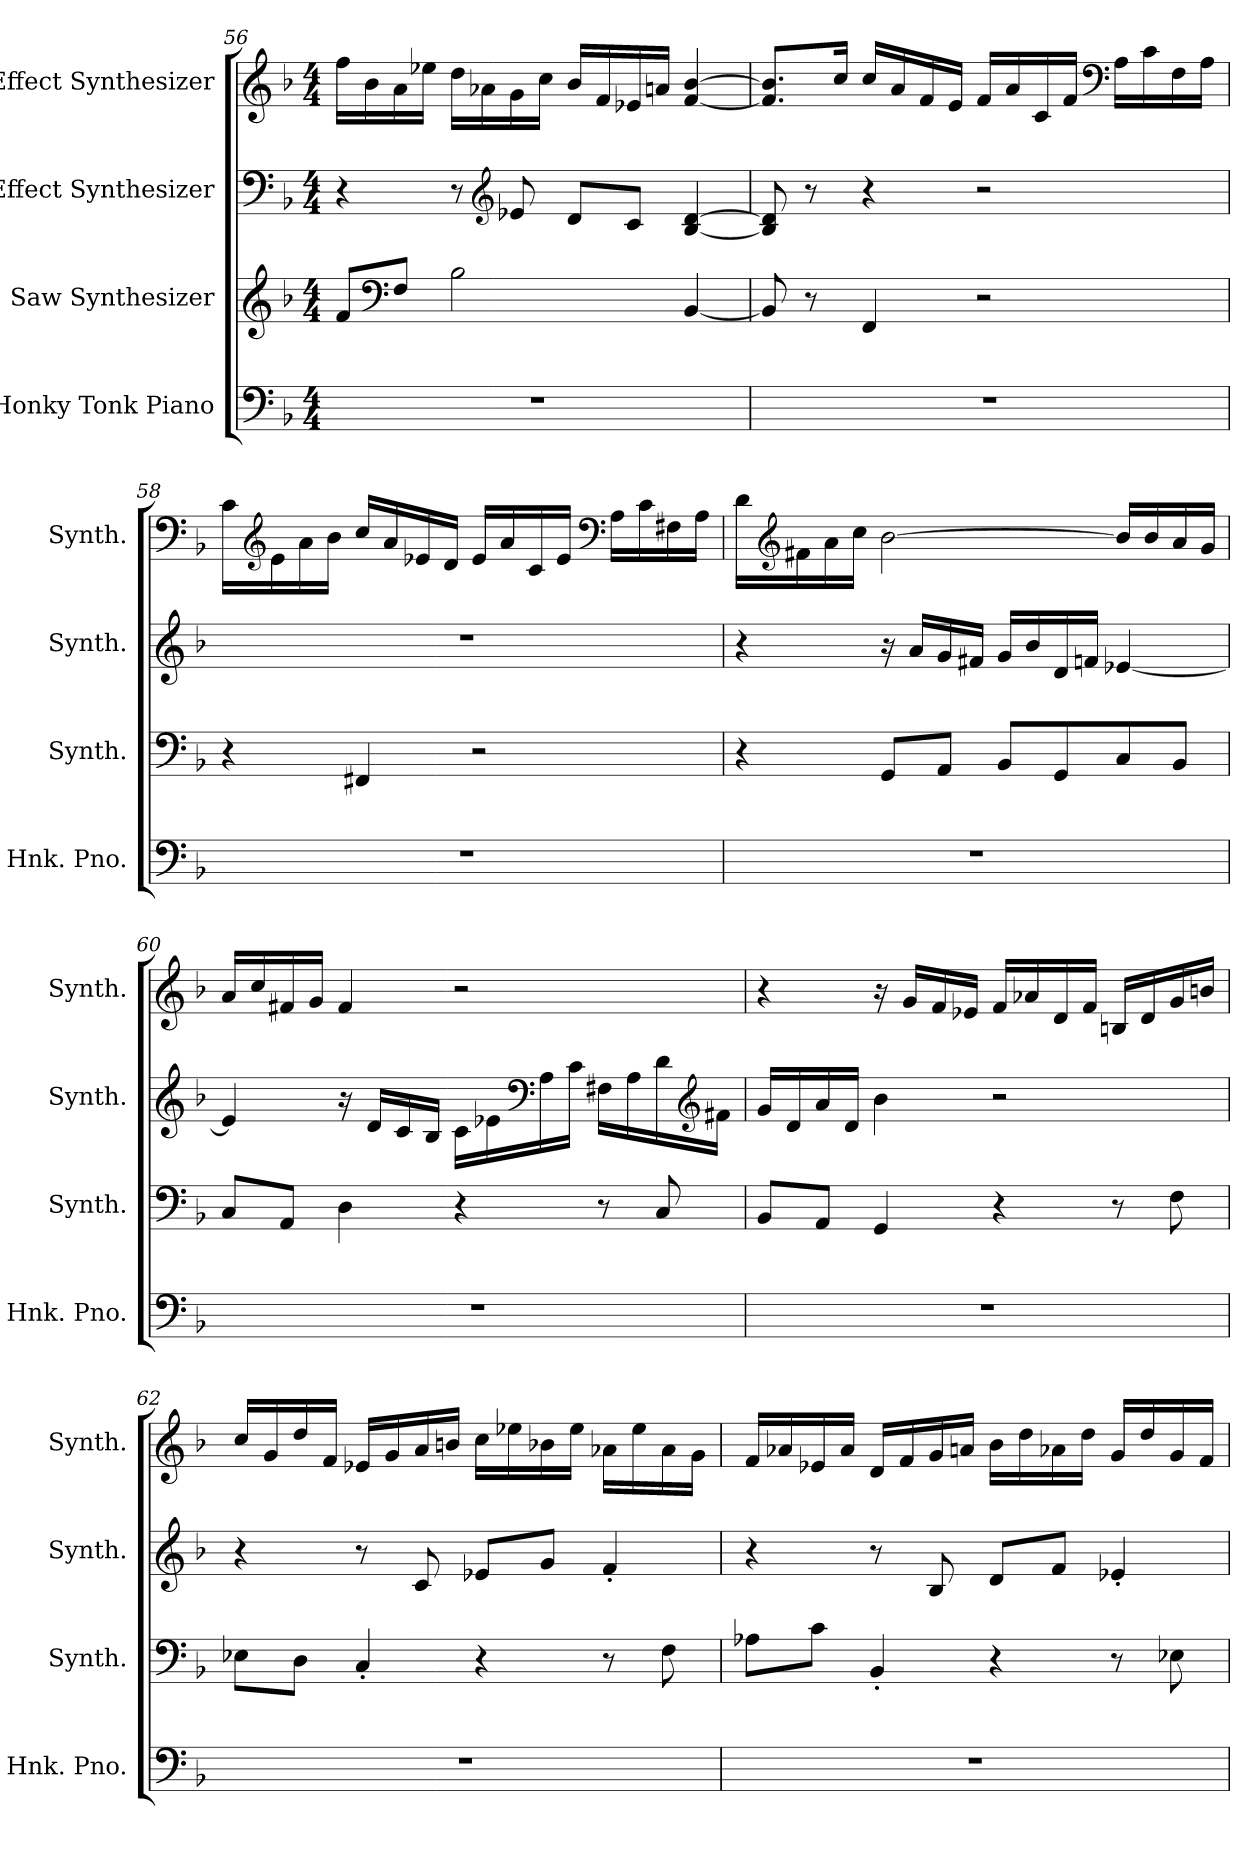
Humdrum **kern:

**kern	**kern	**kern	**kern
*part4	*part3	*part2	*part1
*staff4	*staff3	*staff2	*staff1
*I"Honky Tonk Piano	*I"Saw Synthesizer	*I"Effect Synthesizer	*I"Effect Synthesizer
*I'Hnk. Pno.	*I'Synth.	*I'Synth.	*I'Synth.
*clefF4	*clefG2	*clefF4	*clefG2
*k[b-]	*k[b-]	*k[b-]	*k[b-]
*M4/4	*M4/4	*M4/4	*M4/4
=56	=56	=56	=56
1r	8f/L	4r	16ff\LL
.	.	.	16b-\
*	*clefF4	*	*
.	8F/J	.	16a\
.	.	.	16ee-X\JJ
.	2B-\	8r	16dd\LL
.	.	.	16a-X\
*	*	*clefG2	*
.	.	8e-X/	16g\
.	.	.	16cc\JJ
.	.	8d/L	16b-/LL
.	.	.	16f/
.	.	8c/J	16e-X/
.	.	.	16an/JJ
.	[4BB-/	[4B-/ [4d/	[4f/ [4b-/
!!LO:PB:g=z
=57	=57	=57	=57
1r	8BB-/]	8B-/] 8d/]	8.f/] 8.b-/]L
.	8r	8r	.
.	.	.	16cc/Jk
.	4FF/	4r	16cc/LL
.	.	.	16a/
.	.	.	16f/
.	.	.	16e/JJ
.	2r	2r	16f/LL
.	.	.	16a/
.	.	.	16c/
.	.	.	16f/JJ
*	*	*	*clefF4
.	.	.	16A\LL
.	.	.	16c\
.	.	.	16F\
.	.	.	16A\JJ
=58	=58	=58	=58
1r	4r	1r	16c\LL
*	*	*	*clefG2
.	.	.	16e\
.	.	.	16a\
.	.	.	16b-\JJ
.	4FF#X/	.	16cc/LL
.	.	.	16a/
.	.	.	16e-X/
.	.	.	16d/JJ
.	2r	.	16e-/LL
.	.	.	16a/
.	.	.	16c/
.	.	.	16e-/JJ
*	*	*	*clefF4
.	.	.	16A\LL
.	.	.	16c\
.	.	.	16F#X\
.	.	.	16A\JJ
!!LO:LB:g=z
=59	=59	=59	=59
1r	4r	4r	16d\LL
*	*	*	*clefG2
.	.	.	16f#X\
.	.	.	16a\
.	.	.	16cc\JJ
.	8GG/L	16r	[2b-\
.	.	16a/LL	.
.	8AA/J	16g/	.
.	.	16f#X/JJ	.
.	8BB-/L	16g/LL	.
.	.	16b-/	.
.	8GG/	16d/	.
.	.	16fn/JJ	.
.	8C/	[4e-X/	16b-/LL]
.	.	.	16b-/
.	8BB-/J	.	16a/
.	.	.	16g/JJ
!!LO:LB:g=z
=60	=60	=60	=60
1r	8C/L	4e-/]	16a/LL
.	.	.	16cc/
.	8AA/J	.	16f#X/
.	.	.	16g/JJ
.	4D\	16r	4f#/
.	.	16d/LL	.
.	.	16c/	.
.	.	16B-/JJ	.
.	4r	16c\LL	2r
.	.	16e-X\	.
*	*	*clefF4	*
.	.	16A\	.
.	.	16c\JJ	.
.	8r	16F#X\LL	.
.	.	16A\	.
.	8C/	16d\	.
*	*	*clefG2	*
.	.	16f#X\JJ	.
=61	=61	=61	=61
1r	8BB-/L	16g/LL	4r
.	.	16d/	.
.	8AA/J	16a/	.
.	.	16d/JJ	.
.	4GG/	4b-\	16r
.	.	.	16g/LL
.	.	.	16f/
.	.	.	16e-X/JJ
.	4r	2r	16f/LL
.	.	.	16a-X/
.	.	.	16d/
.	.	.	16f/JJ
.	8r	.	16Bn/LL
.	.	.	16d/
.	8F\	.	16g/
.	.	.	16bn/JJ
!!LO:PB:g=z
=62	=62	=62	=62
1r	8E-X\L	4r	16cc/LL
.	.	.	16g/
.	8D\J	.	16dd/
.	.	.	16f/JJ
.	4C'/	8r	16e-X/LL
.	.	.	16g/
.	.	8c/	16a/
.	.	.	16bn/JJ
.	4r	8e-X/L	16cc\LL
.	.	.	16ee-X\
.	.	8g/J	16b-X\
.	.	.	16ee-\JJ
.	8r	4f'/	16a-X\LL
.	.	.	16ee-\
.	8F\	.	16a-\
.	.	.	16g\JJ
=63	=63	=63	=63
1r	8A-X\L	4r	16f/LL
.	.	.	16a-X/
.	8c\J	.	16e-X/
.	.	.	16a-/JJ
.	4BB-'/	8r	16d/LL
.	.	.	16f/
.	.	8B-/	16g/
.	.	.	16an/JJ
.	4r	8d/L	16b-\LL
.	.	.	16dd\
.	.	8f/J	16a-X\
.	.	.	16dd\JJ
.	8r	4e-X'/	16g/LL
.	.	.	16dd/
.	8E-X\	.	16g/
.	.	.	16f/JJ
=	=	=	=
*-	*-	*-	*-
